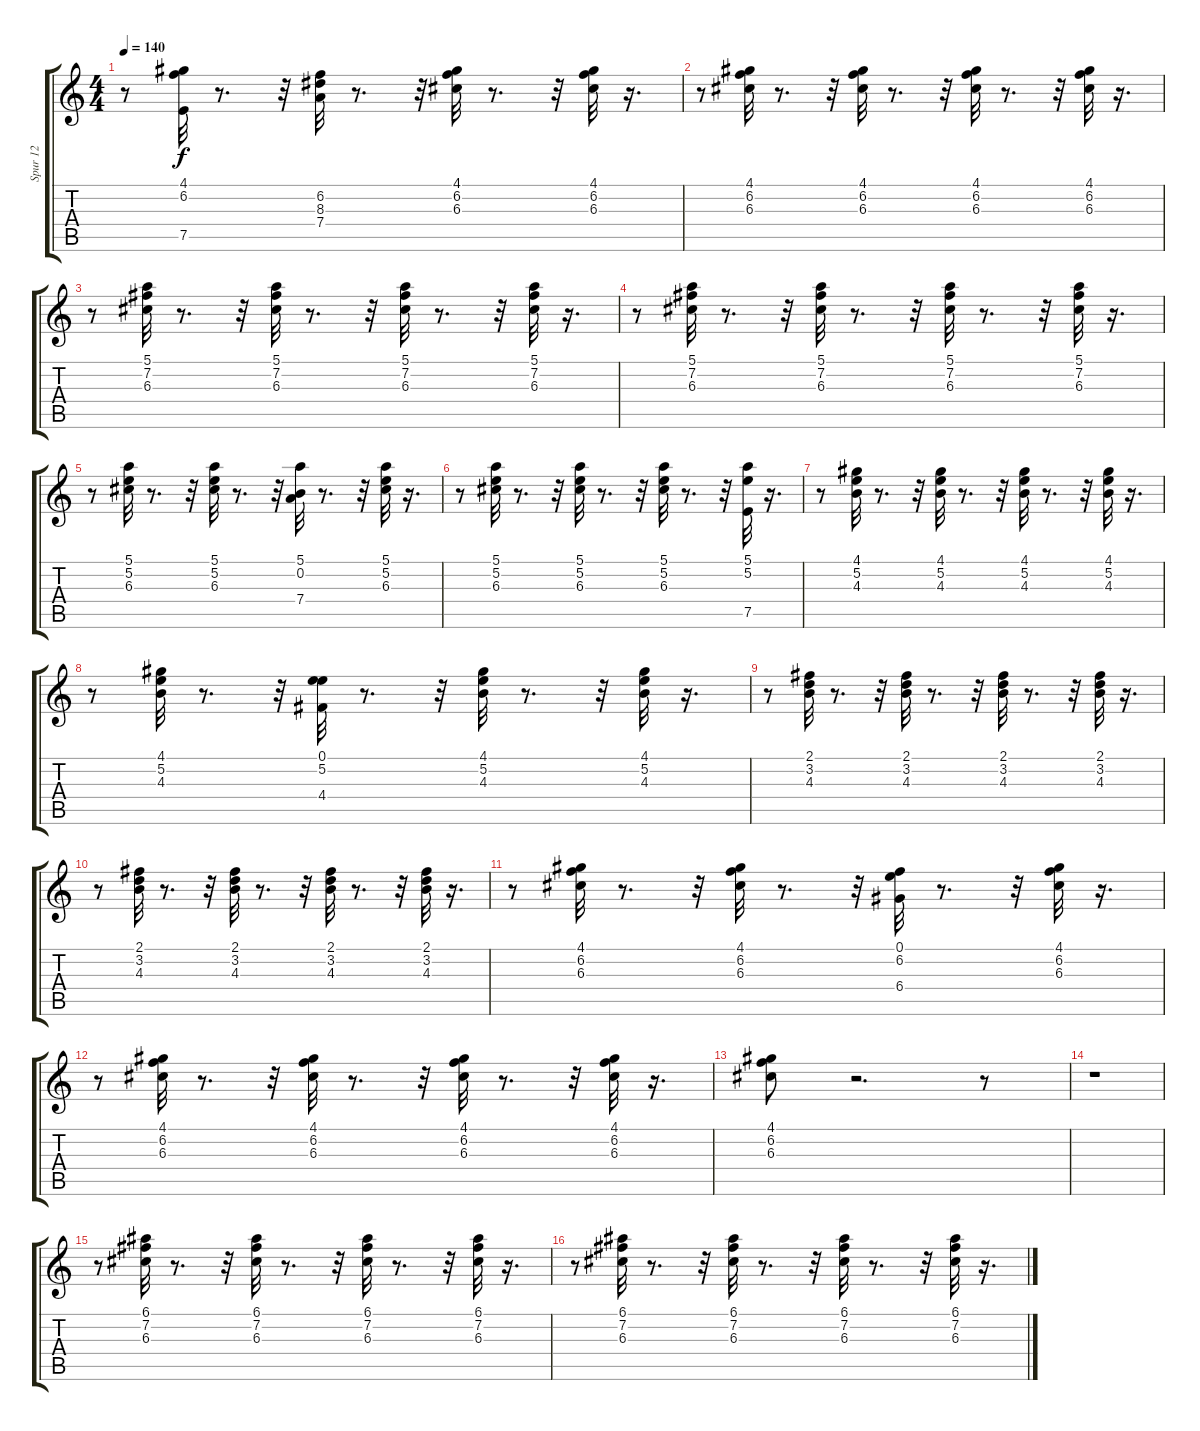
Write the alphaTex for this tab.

\track ("Spur 12" "Spur 12") {instrument acousticguitarsteel}
\staff {score tabs}
\tuning (E4 B3 G3 D3 A2 E2) {hide}
\ts (4 4)
\tempo 140
\clef g2
\ks c
r.8{dy f} (4.1 6.2 7.5).32 r.8{d} r.32 (6.2 8.3 7.4).32 r.8{d} r.32 (4.1 6.2 6.3).32 r.8{d} r.32 (4.1 6.2 6.3).32 r.16{d} |
r.8 (4.1 6.2 6.3).32 r.8{d} r.32 (4.1 6.2 6.3).32 r.8{d} r.32 (4.1 6.2 6.3).32 r.8{d} r.32 (4.1 6.2 6.3).32 r.16{d} |
r.8 (5.1 7.2 6.3).32 r.8{d} r.32 (5.1 7.2 6.3).32 r.8{d} r.32 (5.1 7.2 6.3).32 r.8{d} r.32 (5.1 7.2 6.3).32 r.16{d} |
r.8 (5.1 7.2 6.3).32 r.8{d} r.32 (5.1 7.2 6.3).32 r.8{d} r.32 (5.1 7.2 6.3).32 r.8{d} r.32 (5.1 7.2 6.3).32 r.16{d} |
r.8 (5.1 5.2 6.3).32 r.8{d} r.32 (5.1 5.2 6.3).32 r.8{d} r.32 (5.1 0.2 7.4).32 r.8{d} r.32 (5.1 5.2 6.3).32 r.16{d} |
r.8 (5.1 5.2 6.3).32 r.8{d} r.32 (5.1 5.2 6.3).32 r.8{d} r.32 (5.1 5.2 6.3).32 r.8{d} r.32 (5.1 5.2 7.5).32 r.16{d} |
r.8 (4.1 5.2 4.3).32 r.8{d} r.32 (4.1 5.2 4.3).32 r.8{d} r.32 (4.1 5.2 4.3).32 r.8{d} r.32 (4.1 5.2 4.3).32 r.16{d} |
r.8 (4.1 5.2 4.3).32 r.8{d} r.32 (0.1 5.2 4.4).32 r.8{d} r.32 (4.1 5.2 4.3).32 r.8{d} r.32 (4.1 5.2 4.3).32 r.16{d} |
r.8 (2.1 3.2 4.3).32 r.8{d} r.32 (2.1 3.2 4.3).32 r.8{d} r.32 (2.1 3.2 4.3).32 r.8{d} r.32 (2.1 3.2 4.3).32 r.16{d} |
r.8 (2.1 3.2 4.3).32 r.8{d} r.32 (2.1 3.2 4.3).32 r.8{d} r.32 (2.1 3.2 4.3).32 r.8{d} r.32 (2.1 3.2 4.3).32 r.16{d} |
r.8 (4.1 6.2 6.3).32 r.8{d} r.32 (4.1 6.2 6.3).32 r.8{d} r.32 (0.1 6.2 6.4).32 r.8{d} r.32 (4.1 6.2 6.3).32 r.16{d} |
r.8 (4.1 6.2 6.3).32 r.8{d} r.32 (4.1 6.2 6.3).32 r.8{d} r.32 (4.1 6.2 6.3).32 r.8{d} r.32 (4.1 6.2 6.3).32 r.16{d} |
(4.1 6.2 6.3).8 r.2{d} r.8 |
r.1 |
r.8 (6.1 7.2 6.3).32 r.8{d} r.32 (6.1 7.2 6.3).32 r.8{d} r.32 (6.1 7.2 6.3).32 r.8{d} r.32 (6.1 7.2 6.3).32 r.16{d} |
r.8 (6.1 7.2 6.3).32 r.8{d} r.32 (6.1 7.2 6.3).32 r.8{d} r.32 (6.1 7.2 6.3).32 r.8{d} r.32 (6.1 7.2 6.3).32 r.16{d}
